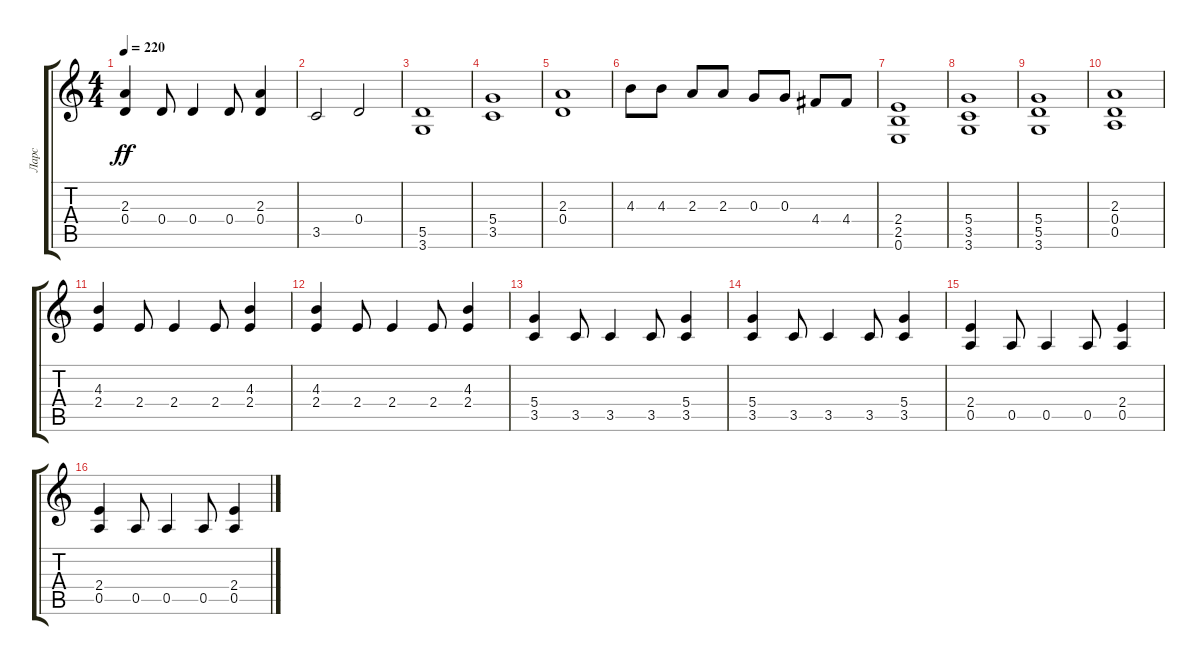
\track ("Ларс" "Ларс") {instrument distortionguitar}
\staff {score tabs}
\tuning (E4 B3 G3 D3 A2 E2) {hide}
\ts (4 4)
\tempo 220
\clef g2
\ks c
(2.3 0.4).4{dy ff} 0.4.8 0.4.4 0.4.8 (2.3 0.4).4 |
3.5.2 0.4.2 |
(5.5 3.6).1 |
(5.4 3.5).1 |
(2.3 0.4).1 |
4.3.8 4.3.8 2.3.8 2.3.8 0.3.8 0.3.8 4.4.8 4.4.8 |
(2.4 2.5 0.6).1 |
(5.4 3.5 3.6).1 |
(5.4 5.5 3.6).1 |
(2.3 0.4 0.5).1 |
(4.3 2.4).4 2.4.8 2.4.4 2.4.8 (4.3 2.4).4 |
(4.3 2.4).4 2.4.8 2.4.4 2.4.8 (4.3 2.4).4 |
(5.4 3.5).4 3.5.8 3.5.4 3.5.8 (5.4 3.5).4 |
(5.4 3.5).4 3.5.8 3.5.4 3.5.8 (5.4 3.5).4 |
(2.4 0.5).4 0.5.8 0.5.4 0.5.8 (2.4 0.5).4 |
(2.4 0.5).4 0.5.8 0.5.4 0.5.8 (2.4 0.5).4
